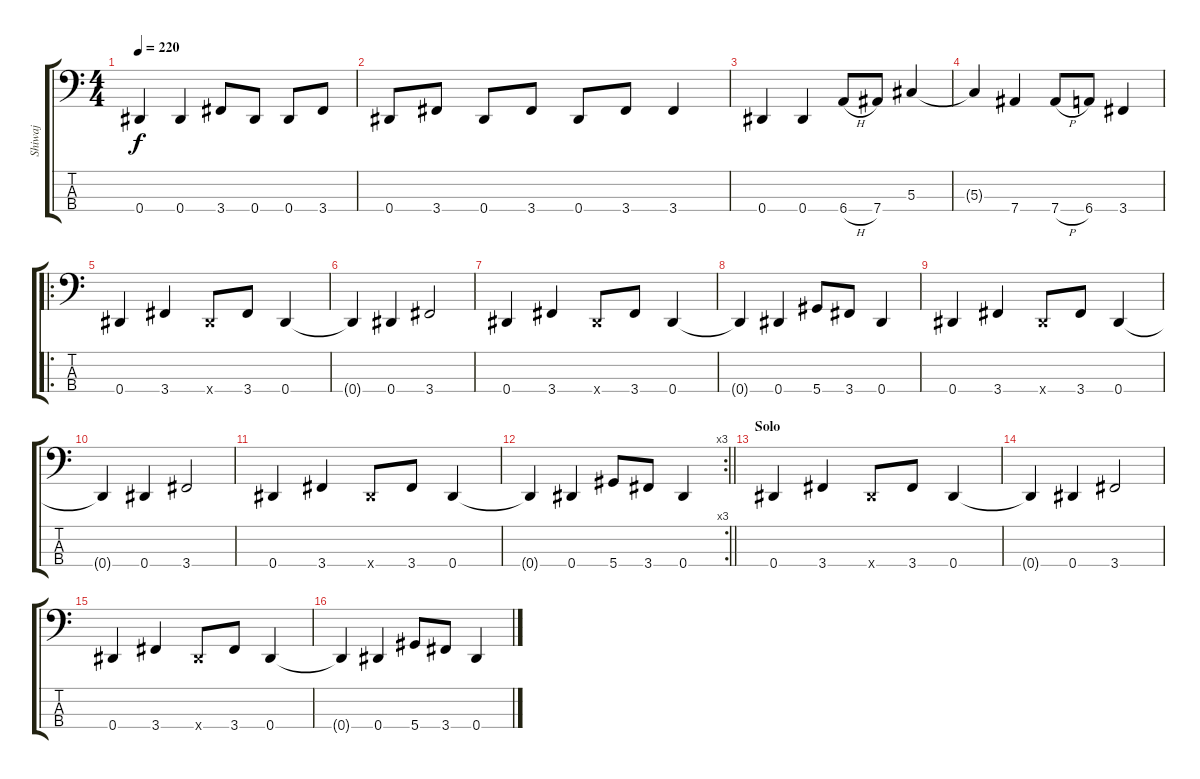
\track ("Shiwaj" "Shiwaj") {instrument electricbasspick}
\staff {score tabs}
\tuning (Gb2 Db2 Ab1 Eb1) {hide}
\ts (4 4)
\tempo 220
\clef f4
\ks c
0.4.4{dy f} 0.4.4 3.4.8 0.4.8 0.4.8 3.4.8 |
0.4.8 3.4.8 0.4.8 3.4.8 0.4.8 3.4.8 3.4.4 |
0.4.4 0.4.4 6.4{h}.8 7.4.8 5.3.4 |
5.3{t}.4 7.4.4 7.4{h}.8 6.4.8 3.4.4 |
\ro
0.4.4 3.4.4 0.4{x}.8 3.4.8 0.4.4 |
0.4{t}.4 0.4.4 3.4.2 |
0.4.4 3.4.4 0.4{x}.8 3.4.8 0.4.4 |
0.4{t}.4 0.4.4 5.4.8 3.4.8 0.4.4 |
0.4.4 3.4.4 0.4{x}.8 3.4.8 0.4.4 |
0.4{t}.4 0.4.4 3.4.2 |
0.4.4 3.4.4 0.4{x}.8 3.4.8 0.4.4 |
\rc 3
\barLineRight lightlight
0.4{t}.4 0.4.4 5.4.8 3.4.8 0.4.4 |
\section ("" "Solo")
0.4.4 3.4.4 0.4{x}.8 3.4.8 0.4.4 |
0.4{t}.4 0.4.4 3.4.2 |
0.4.4 3.4.4 0.4{x}.8 3.4.8 0.4.4 |
0.4{t}.4 0.4.4 5.4.8 3.4.8 0.4.4
